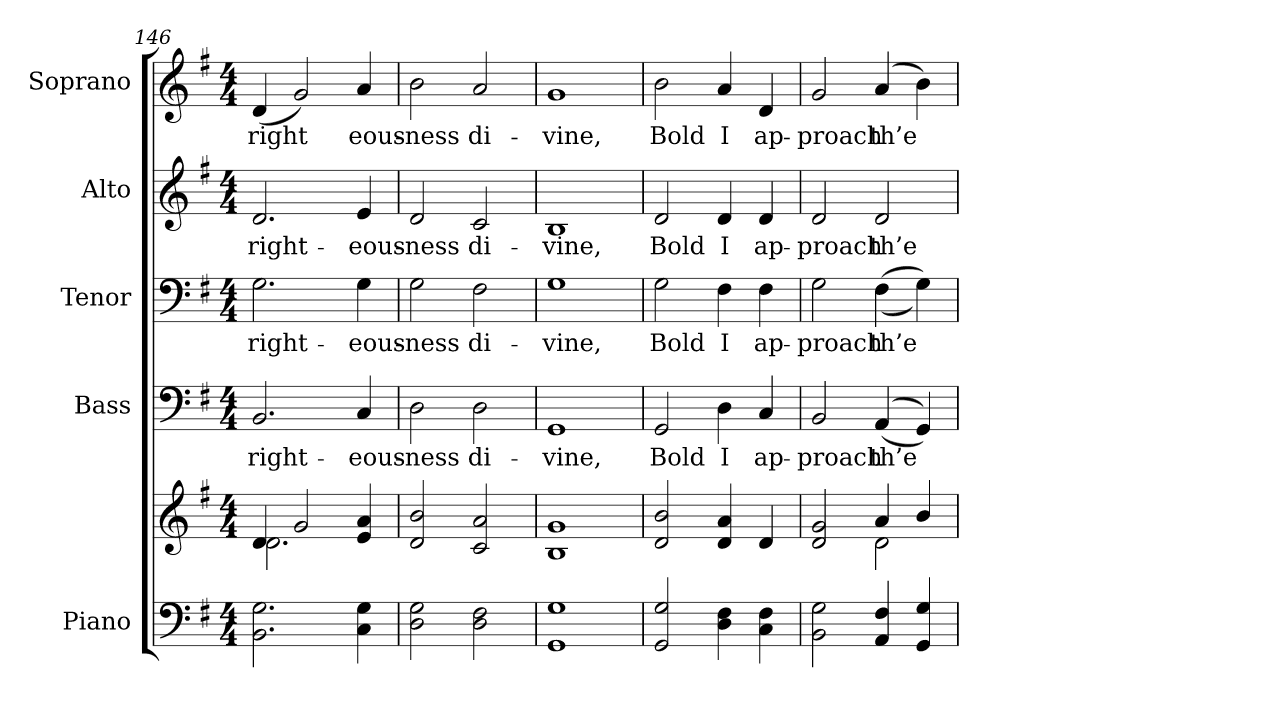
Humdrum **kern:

**kern	**kern	**kern	**text	**kern	**text	**kern	**text	**kern	**text
*part5	*part5	*part4	*part4	*part3	*part3	*part2	*part2	*part1	*part1
*staff6	*staff5	*staff4	*staff4	*staff3	*staff3	*staff2	*staff2	*staff1	*staff1
*I"Piano	*	*I"Bass	*	*I"Tenor	*	*I"Alto	*	*I"Soprano	*
*I'Pno.	*	*I'B.	*	*I'T.	*	*I'A.	*	*I'S.	*
*clefF4	*clefG2	*clefF4	*	*clefF4	*	*clefG2	*	*clefG2	*
*k[f#]	*k[f#]	*k[f#]	*	*k[f#]	*	*k[f#]	*	*k[f#]	*
*G:	*G:	*G:	*	*G:	*	*G:	*	*G:	*
*M4/4	*M4/4	*M4/4	*	*M4/4	*	*M4/4	*	*M4/4	*
=146	=146	=146	=146	=146	=146	=146	=146	=146	=146
*	*^	*	*	*	*	*	*	*	*
!	!	!	!	!LO:LY:b:color=#000000	!	!	!	!	!	!
!	!	!	!	!	!	!LO:LY:b:color=#000000	!	!	!	!
!	!	!	!	!	!	!	!	!LO:LY:b:color=#000000	!	!
!	!	!	!	!	!	!	!	!	!	!LO:LY:b:color=#000000
2.BBi\ 2.Gi	4di/	2.di\	2.BBi/	right-	2.Gi\	right-	2.di/	right-	(4di/	right
.	2gi/	.	.	.	.	.	.	.	2gi/)	.
!	!	!	!	!LO:LY:b:color=#000000	!	!	!	!	!	!
!	!	!	!	!	!	!LO:LY:b:color=#000000	!	!	!	!
!	!	!	!	!	!	!	!	!LO:LY:b:color=#000000	!	!
!	!	!	!	!	!	!	!	!	!	!LO:LY:b:color=#000000
4Ci\ 4Gi	4ei/ 4ai	4ryy	4Ci/	-eous-	4Gi\	-eous-	4ei/	-eous-	4ai/	eous-
*	*v	*v	*	*	*	*	*	*	*	*
=147	=147	=147	=147	=147	=147	=147	=147	=147	=147
*	*^	*	*	*	*	*	*	*	*
!	!	!	!	!LO:LY:b:color=#000000	!	!	!	!	!	!
*	*v	*v	*	*	*	*	*	*	*	*
*	*^	*	*	*	*	*	*	*	*
!	!	!	!	!	!	!LO:LY:b:color=#000000	!	!	!	!
*	*v	*v	*	*	*	*	*	*	*	*
*	*^	*	*	*	*	*	*	*	*
!	!	!	!	!	!	!	!	!LO:LY:b:color=#000000	!	!
*	*v	*v	*	*	*	*	*	*	*	*
*	*^	*	*	*	*	*	*	*	*
!	!	!	!	!	!	!	!	!	!	!LO:LY:b:color=#000000
*	*v	*v	*	*	*	*	*	*	*	*
2Di\ 2Gi	2di/ 2bi	2Di\	-ness	2Gi\	-ness	2di/	-ness	2bi\	-ness
!	!	!	!LO:LY:b:color=#000000	!	!	!	!	!	!
!	!	!	!	!	!LO:LY:b:color=#000000	!	!	!	!
!	!	!	!	!	!	!	!LO:LY:b:color=#000000	!	!
!	!	!	!	!	!	!	!	!	!LO:LY:b:color=#000000
2Di\ 2F#i	2ci/ 2ai	2Di\	di-	2F#i\	di-	2ci/	di-	2ai/	di-
=148	=148	=148	=148	=148	=148	=148	=148	=148	=148
!	!	!	!LO:LY:b:color=#000000	!	!	!	!	!	!
!	!	!	!	!	!LO:LY:b:color=#000000	!	!	!	!
!	!	!	!	!	!	!	!LO:LY:b:color=#000000	!	!
!	!	!	!	!	!	!	!	!	!LO:LY:b:color=#000000
1GGi 1Gi	1Bi 1gi	1GGi	-vine,	1Gi	-vine,	1Bi	-vine,	1gi	-vine,
!!LO:PB:g=z
=149	=149	=149	=149	=149	=149	=149	=149	=149	=149
!	!	!	!LO:LY:b:color=#000000	!	!	!	!	!	!
!	!	!	!	!	!LO:LY:b:color=#000000	!	!	!	!
!	!	!	!	!	!	!	!LO:LY:b:color=#000000	!	!
!	!	!	!	!	!	!	!	!	!LO:LY:b:color=#000000
2GGi/ 2Gi	2di/ 2bi	2GGi/	Bold	2Gi\	Bold	2di/	Bold	2bi\	Bold
!	!	!	!LO:LY:b:color=#000000	!	!	!	!	!	!
!	!	!	!	!	!LO:LY:b:color=#000000	!	!	!	!
!	!	!	!	!	!	!	!LO:LY:b:color=#000000	!	!
!	!	!	!	!	!	!	!	!	!LO:LY:b:color=#000000
4Di\ 4F#i	4di/ 4ai	4Di\	I	4F#i\	I	4di/	I	4ai/	I
!	!	!	!LO:LY:b:color=#000000	!	!	!	!	!	!
!	!	!	!	!	!LO:LY:b:color=#000000	!	!	!	!
!	!	!	!	!	!	!	!LO:LY:b:color=#000000	!	!
!	!	!	!	!	!	!	!	!	!LO:LY:b:color=#000000
4Ci\ 4F#i	4di/	4Ci/	ap-	4F#i\	ap-	4di/	ap-	4di/	ap-
=150	=150	=150	=150	=150	=150	=150	=150	=150	=150
*	*^	*	*	*	*	*	*	*	*
!	!	!	!	!LO:LY:b:color=#000000	!	!	!	!	!	!
!	!	!	!	!	!	!LO:LY:b:color=#000000	!	!	!	!
!	!	!	!	!	!	!	!	!LO:LY:b:color=#000000	!	!
!	!	!	!	!	!	!	!	!	!	!LO:LY:b:color=#000000
2BBi\ 2Gi	2di/ 2gi	2ryy	2BBi/	-proach	2Gi\	-proach	2di/	-proach	2gi/	-proach
!	!	!	!	!LO:LY:b:color=#000000	!	!	!	!	!	!
!	!	!	!	!	!	!LO:LY:b:color=#000000	!	!	!	!
!	!	!	!	!	!	!	!	!LO:LY:b:color=#000000	!	!
!	!	!	!	!	!	!	!	!	!	!LO:LY:b:color=#000000
4AAi/ 4F#i	4ai/	2di\	((4AAi/	th’e	((4F#i\	th’e	2di/	th’e-	(4ai/	th’e
4GGi/ 4Gi	4bi/	.	4GGi/))	.	4Gi\))	.	.	.	4bi\)	.
*	*v	*v	*	*	*	*	*	*	*	*
=	=	=	=	=	=	=	=	=	=
*-	*-	*-	*-	*-	*-	*-	*-	*-	*-
